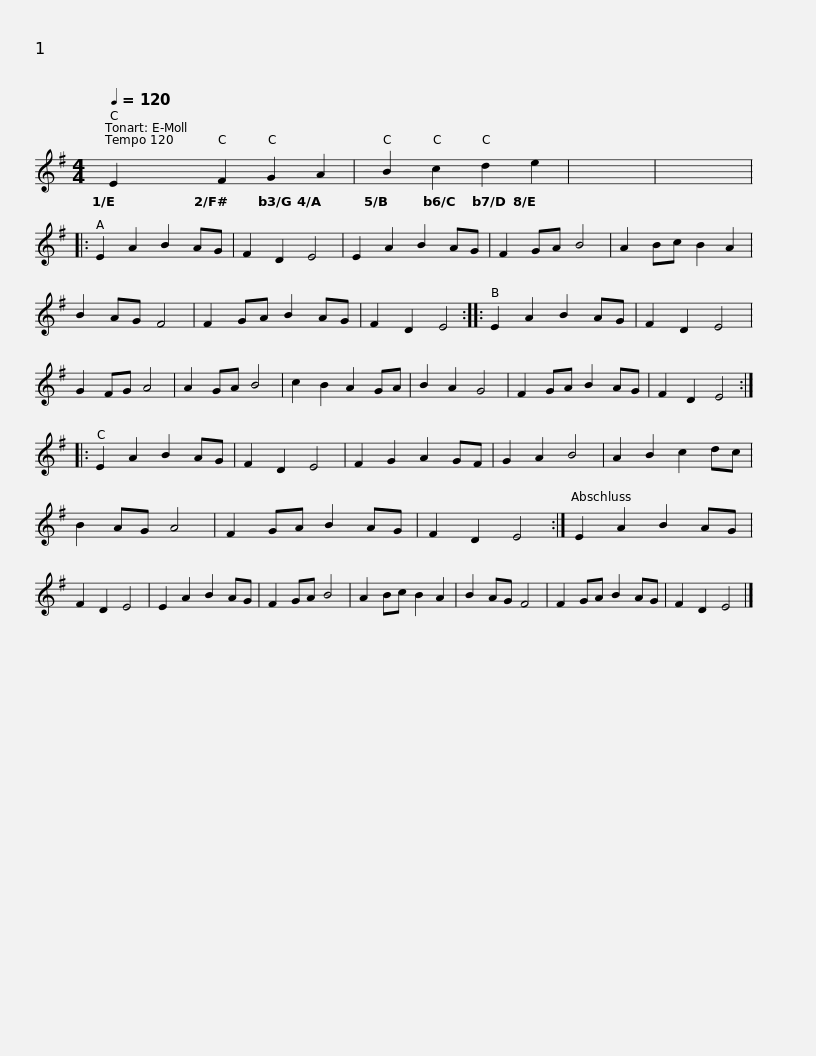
X:1
L:1/8
Q:1/4=120
M:4/4
I:linebreak $
K:G
V:1 treble
V:1
 E2 F2 G2 A2 | B2 c2 d2 e2 | x8 | x8 |:$ E2 A2 B2 AG | %5
 F2 D2 E4 | E2 A2 B2 AG | F2 GA B4 |$ A2 Bc B2 A2 | B2 AG F4 | %10
 F2 GA B2 AG | F2 D2 E4 ::$ E2 A2 B2 AG | F2 D2 E4 | G2 FG A4 | %15
 A2 GA B4 |$ c2 B2 A2 GA | B2 A2 G4 | F2 GA B2 AG | F2 D2 E4 ::$ %20
 E2 A2 B2 AG | F2 D2 E4 | F2 G2 A2 GF | G2 A2 B4 |$ A2 B2 c2 dc | %25
 B2 AG A4 | F2 GA B2 AG | F2 D2 E4 :|$ E2 A2 B2 AG | F2 D2 E4 | %30
 E2 A2 B2 AG | F2 GA B4 |$ A2 Bc B2 A2 | B2 AG F4 | F2 GA B2 AG | %35
 F2 D2 E4 |] %36
